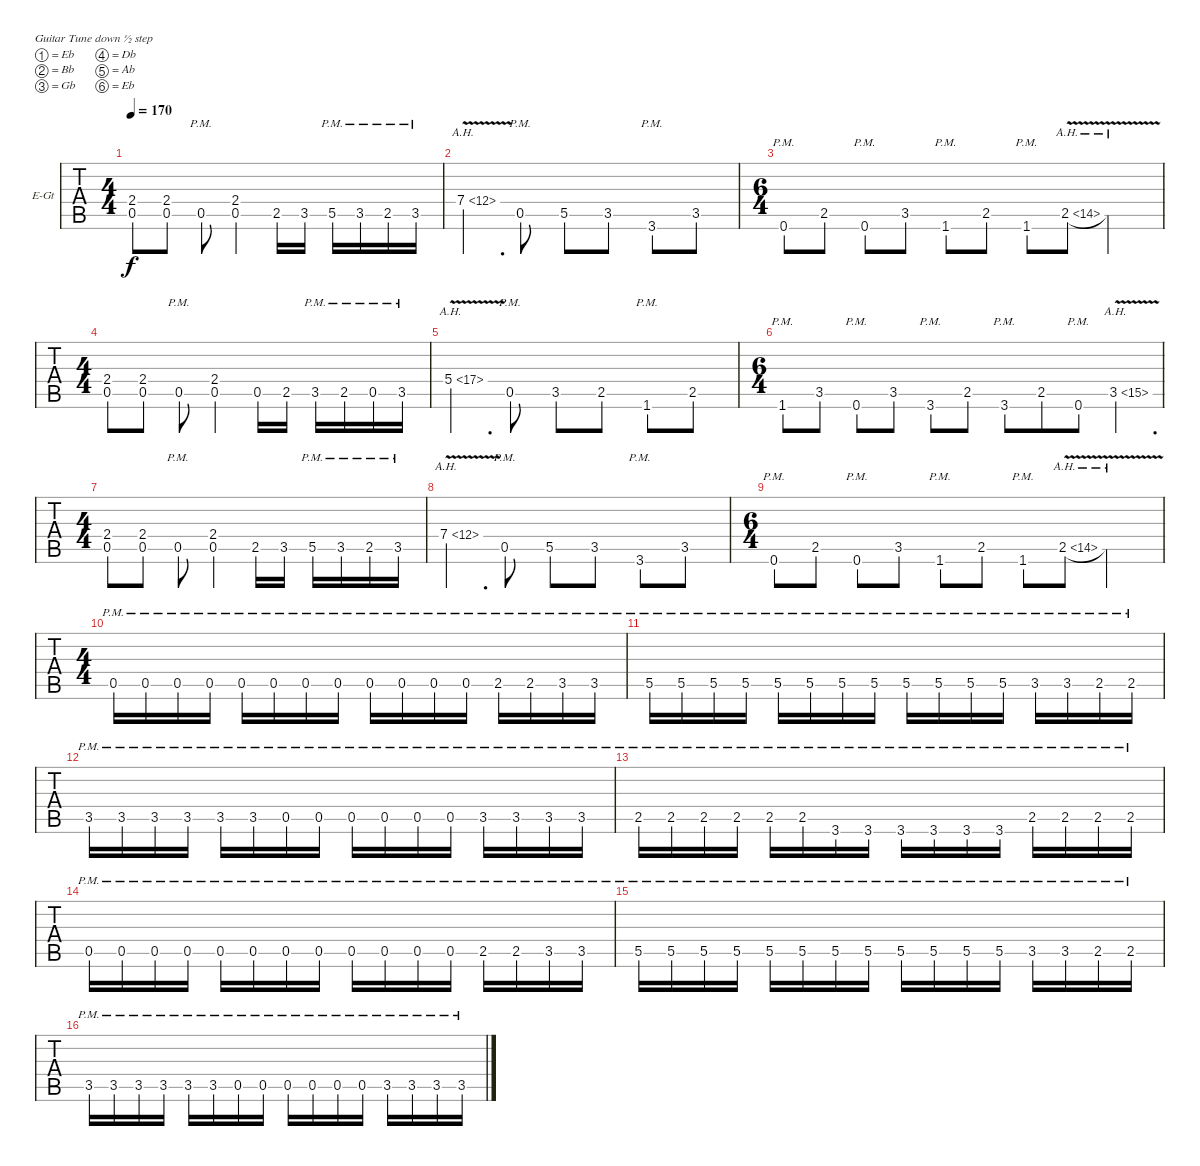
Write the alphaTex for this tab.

\bracketExtendMode groupsimilarinstruments
\firstSystemTrackNameOrientation horizontal
\otherSystemsTrackNameOrientation horizontal
\track ("Илья Мамонтов" "E-Gt") {instrument distortionguitar}
\staff {tabs}
\tuning (Eb4 Bb3 Gb3 Db3 Ab2 Eb2)
\ts (4 4)
\beaming (8 2 2 2 2)
\tempo 170
\clef g2
\ks c
(2.4 0.5).8{dy f} (2.4 0.5).8 0.5{pm}.8 (2.4 0.5).4 2.5.16 3.5.16 5.5{pm}.16 3.5{pm}.16 2.5{pm}.16 3.5{pm}.16 |
7.4{ah 5 v}.4{d} 0.5{pm}.8 5.5.8 3.5.8 3.6{pm}.8 3.5.8 |
\ts (6 4)
\beaming (8 2 2 2 6)
0.6{pm}.8 2.5.8 0.6{pm}.8 3.5.8 1.6{pm}.8 2.5.8 1.6{pm}.8 2.5{ah 12 v}.8 2.5{ah 12 v t}.2 |
\ts (4 4)
\beaming (8 2 2 2 2)
(2.4 0.5).8 (2.4 0.5).8 0.5{pm}.8 (2.4 0.5).4 0.5.16 2.5.16 3.5{pm}.16 2.5{pm}.16 0.5{pm}.16 3.5{pm}.16 |
5.4{ah 12 v}.4{d} 0.5{pm}.8 3.5.8 2.5.8 1.6{pm}.8 2.5.8 |
\ts (6 4)
\beaming (8 2 2 2 6)
1.6{pm}.8 3.5.8 0.6{pm}.8 3.5.8 3.6{pm}.8 2.5.8 3.6{pm}.8 2.5.8 0.6{pm}.8 3.5{ah 12 v}.4{d} |
\ts (4 4)
\beaming (8 2 2 2 2)
(2.4 0.5).8 (2.4 0.5).8 0.5{pm}.8 (2.4 0.5).4 2.5.16 3.5.16 5.5{pm}.16 3.5{pm}.16 2.5{pm}.16 3.5{pm}.16 |
7.4{ah 5 v}.4{d} 0.5{pm}.8 5.5.8 3.5.8 3.6{pm}.8 3.5.8 |
\ts (6 4)
\beaming (8 2 2 2 6)
0.6{pm}.8 2.5.8 0.6{pm}.8 3.5.8 1.6{pm}.8 2.5.8 1.6{pm}.8 2.5{ah 12 v}.8 2.5{ah 12 v t}.2 |
\ts (4 4)
\beaming (8 2 2 2 2)
0.5{pm}.16 0.5{pm}.16 0.5{pm}.16 0.5{pm}.16 0.5{pm}.16 0.5{pm}.16 0.5{pm}.16 0.5{pm}.16 0.5{pm}.16 0.5{pm}.16 0.5{pm}.16 0.5{pm}.16 2.5{pm}.16 2.5{pm}.16 3.5{pm}.16 3.5{pm}.16 |
5.5{pm}.16 5.5{pm}.16 5.5{pm}.16 5.5{pm}.16 5.5{pm}.16 5.5{pm}.16 5.5{pm}.16 5.5{pm}.16 5.5{pm}.16 5.5{pm}.16 5.5{pm}.16 5.5{pm}.16 3.5{pm}.16 3.5{pm}.16 2.5{pm}.16 2.5{pm}.16 |
3.5{pm}.16 3.5{pm}.16 3.5{pm}.16 3.5{pm}.16 3.5{pm}.16 3.5{pm}.16 0.5{pm}.16 0.5{pm}.16 0.5{pm}.16 0.5{pm}.16 0.5{pm}.16 0.5{pm}.16 3.5{pm}.16 3.5{pm}.16 3.5{pm}.16 3.5{pm}.16 |
2.5{pm}.16 2.5{pm}.16 2.5{pm}.16 2.5{pm}.16 2.5{pm}.16 2.5{pm}.16 3.6{pm}.16 3.6{pm}.16 3.6{pm}.16 3.6{pm}.16 3.6{pm}.16 3.6{pm}.16 2.5{pm}.16 2.5{pm}.16 2.5{pm}.16 2.5{pm}.16 |
0.5{pm}.16 0.5{pm}.16 0.5{pm}.16 0.5{pm}.16 0.5{pm}.16 0.5{pm}.16 0.5{pm}.16 0.5{pm}.16 0.5{pm}.16 0.5{pm}.16 0.5{pm}.16 0.5{pm}.16 2.5{pm}.16 2.5{pm}.16 3.5{pm}.16 3.5{pm}.16 |
5.5{pm}.16 5.5{pm}.16 5.5{pm}.16 5.5{pm}.16 5.5{pm}.16 5.5{pm}.16 5.5{pm}.16 5.5{pm}.16 5.5{pm}.16 5.5{pm}.16 5.5{pm}.16 5.5{pm}.16 3.5{pm}.16 3.5{pm}.16 2.5{pm}.16 2.5{pm}.16 |
3.5{pm}.16 3.5{pm}.16 3.5{pm}.16 3.5{pm}.16 3.5{pm}.16 3.5{pm}.16 0.5{pm}.16 0.5{pm}.16 0.5{pm}.16 0.5{pm}.16 0.5{pm}.16 0.5{pm}.16 3.5{pm}.16 3.5{pm}.16 3.5{pm}.16 3.5{pm}.16
